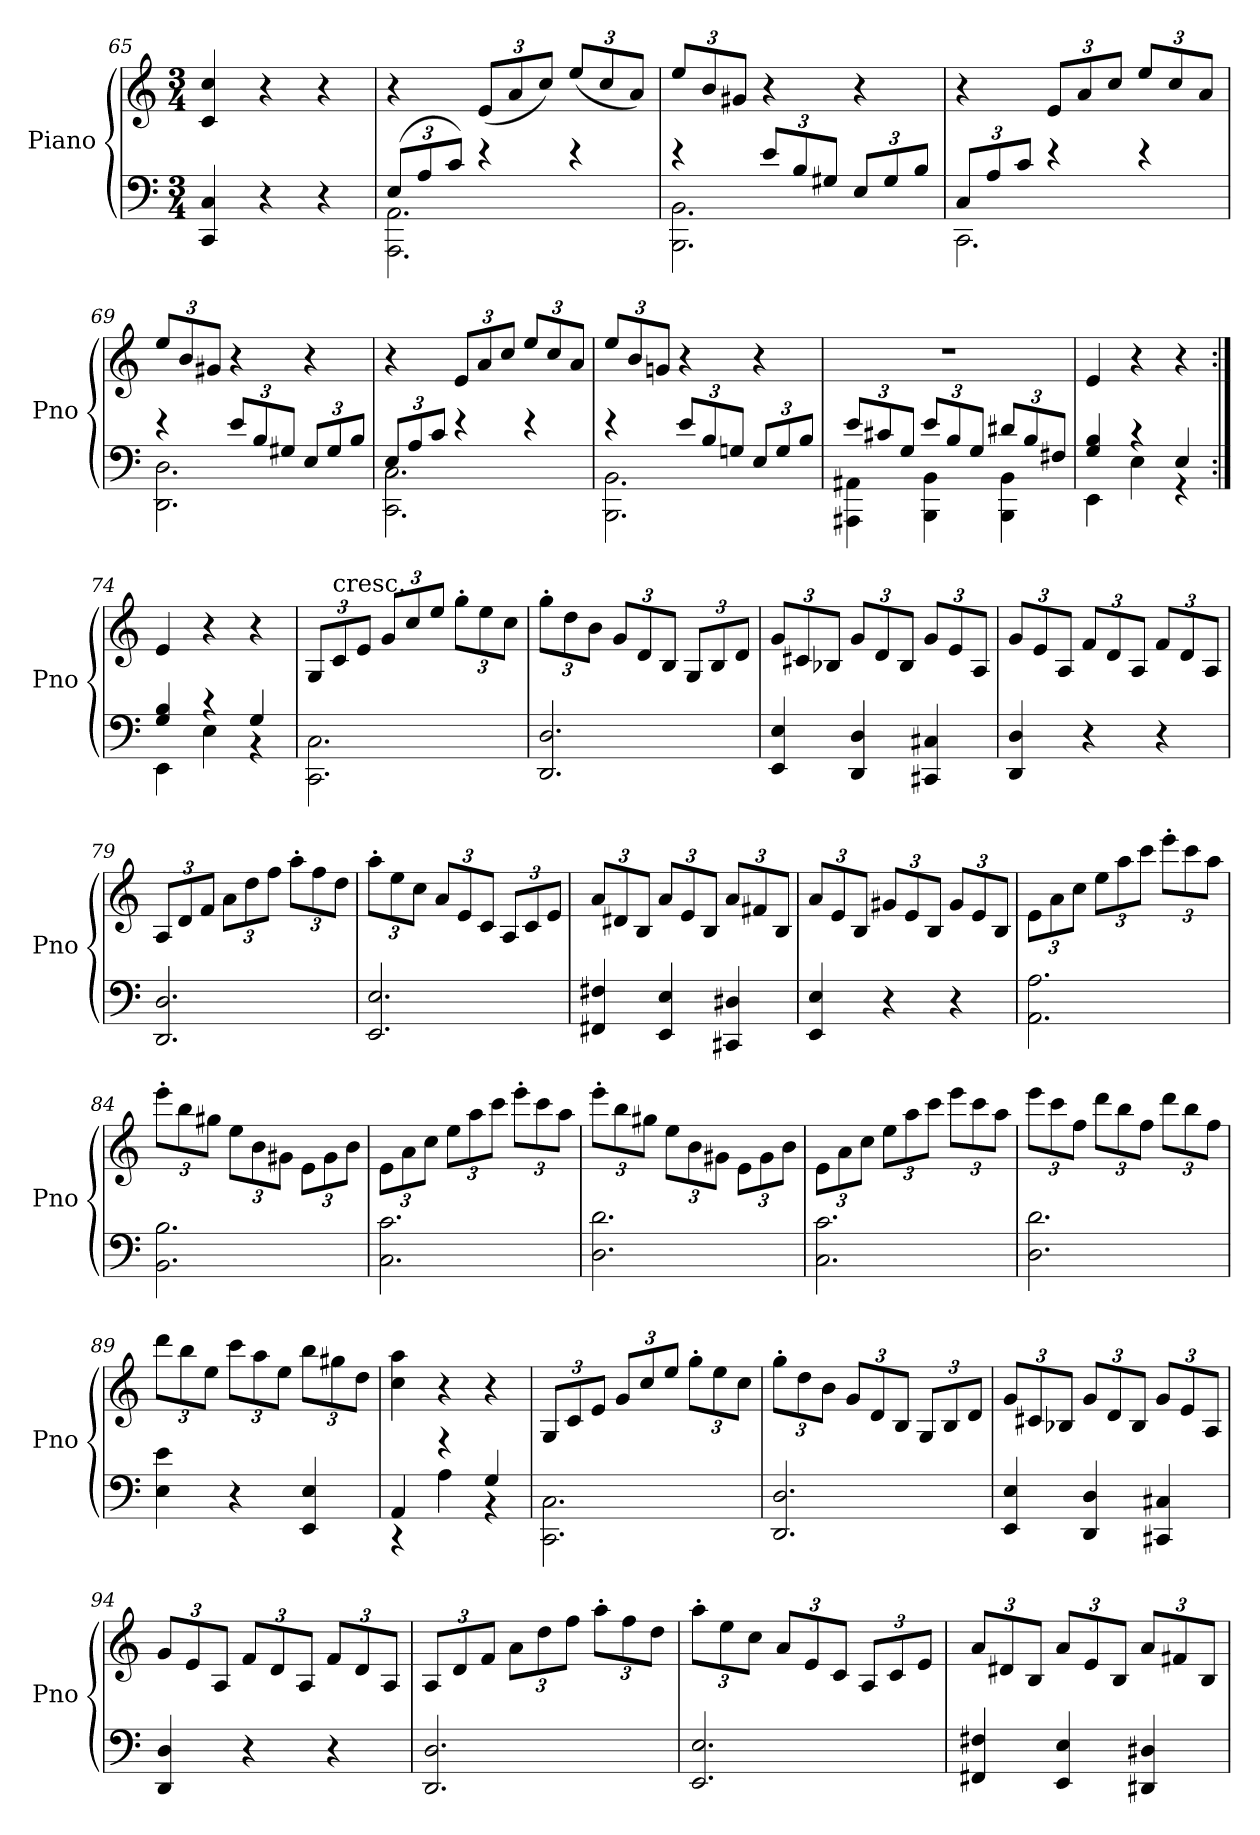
**kern	**kern
*part1	*part1
*staff2	*staff1
*I"Piano	*
*I'Pno	*
*clefF4	*clefG2
*k[]	*k[]
*C:	*C:
*M3/4	*M3/4
=65	=65
4CC/ 4C/	4c/ 4cc/
4r	4r
4r	4r
=66	=66
*^	*
(12E/L	2.AAA\ 2.AA\	4r
12A/	.	.
12c/J)	.	.
4r	.	(12e/L
.	.	12a/
.	.	12cc/J)
4r	.	(12ee/L
.	.	12cc/
.	.	12a/J)
=67	=67	=67
4r	2.BBB\ 2.BB\	12ee/L
.	.	12b/
.	.	12g#X/J
12e/L	.	4r
12B/	.	.
12G#X/J	.	.
12E/L	.	4r
12G#/	.	.
12B/J	.	.
=68	=68	=68
12C/L	2.CC\	4r
12A/	.	.
12c/J	.	.
4r	.	12e/L
.	.	12a/
.	.	12cc/J
4r	.	12ee/L
.	.	12cc/
.	.	12a/J
=69	=69	=69
4r	2.DD\ 2.D\	12ee/L
.	.	12b/
.	.	12g#X/J
12e/L	.	4r
12B/	.	.
12G#X/J	.	.
12E/L	.	4r
12G#/	.	.
12B/J	.	.
=70	=70	=70
12E/L	2.CC\ 2.C\	4r
12A/	.	.
12c/J	.	.
4r	.	12e/L
.	.	12a/
.	.	12cc/J
4r	.	12ee/L
.	.	12cc/
.	.	12a/J
=71	=71	=71
4r	2.BBB\ 2.BB\	12ee/L
.	.	12b/
.	.	12gn/J
12e/L	.	4r
12B/	.	.
12Gn/J	.	.
12E/L	.	4r
12G/	.	.
12B/J	.	.
=72	=72	=72
12e/L	4AAA#X\ 4AA#X\	2.r
12c#X/	.	.
12G/J	.	.
12e/L	4BBB\ 4BB\	.
12B/	.	.
12G/J	.	.
12d#X/L	4BBB\ 4BB\	.
12B/	.	.
12F#X/J	.	.
=73	=73	=73
4G/ 4B/	4EE\	4e/
4r	4E\	4r
4E/	4r	4r
=74:|!	=74:|!	=74:|!
4G/ 4B/	4EE\	4e/
4r	4E\	4r
4G/	4r	4r
*v	*v	*
=75	=75
2.CC\ 2.C\	12G/L
!	!LO:TX:t=cresc.
.	12c/
.	12e/J
.	12g/L
.	12cc/
.	12ee/J
.	12gg'\L
.	12ee\
.	12cc\J
=76	=76
2.DD/ 2.D/	12gg'\L
.	12dd\
.	12b\J
.	12g/L
.	12d/
.	12B/J
.	12G/L
.	12B/
.	12d/J
=77	=77
4EE/ 4E/	12g/L
.	12c#X/
.	12B-X/J
4DD/ 4D/	12g/L
.	12d/
.	12B-/J
4CC#X/ 4C#X/	12g/L
.	12e/
.	12A/J
=78	=78
4DD/ 4D/	12g/L
.	12e/
.	12A/J
4r	12f/L
.	12d/
.	12A/J
4r	12f/L
.	12d/
.	12A/J
=79	=79
2.DD/ 2.D/	12A/L
.	12d/
.	12f/J
.	12a\L
.	12dd\
.	12ff\J
.	12aa'\L
.	12ff\
.	12dd\J
=80	=80
2.EE/ 2.E/	12aa'\L
.	12ee\
.	12cc\J
.	12a/L
.	12e/
.	12c/J
.	12A/L
.	12c/
.	12e/J
=81	=81
4FF#X/ 4F#X/	12a/L
.	12d#X/
.	12B/J
4EE/ 4E/	12a/L
.	12e/
.	12B/J
4CC#X/ 4D#X/	12a/L
.	12f#X/
.	12B/J
=82	=82
4EE/ 4E/	12a/L
.	12e/
.	12B/J
4r	12g#X/L
.	12e/
.	12B/J
4r	12g#/L
.	12e/
.	12B/J
=83	=83
2.AA\ 2.A\	12e\L
.	12a\
.	12cc\J
.	12ee\L
.	12aa\
.	12ccc\J
.	12eee'\L
.	12ccc\
.	12aa\J
=84	=84
2.BB\ 2.B\	12eee'\L
.	12bb\
.	12gg#X\J
.	12ee\L
.	12b\
.	12g#X\J
.	12e\L
.	12g#\
.	12b\J
=85	=85
2.C\ 2.c\	12e\L
.	12a\
.	12cc\J
.	12ee\L
.	12aa\
.	12ccc\J
.	12eee'\L
.	12ccc\
.	12aa\J
=86	=86
2.D\ 2.d\	12eee'\L
.	12bb\
.	12gg#X\J
.	12ee\L
.	12b\
.	12g#X\J
.	12e\L
.	12g#\
.	12b\J
=87	=87
2.C\ 2.c\	12e\L
.	12a\
.	12cc\J
.	12ee\L
.	12aa\
.	12ccc\J
.	12eee\L
.	12ccc\
.	12aa\J
=88	=88
2.D\ 2.d\	12eee\L
.	12ccc\
.	12ff\J
.	12ddd\L
.	12bb\
.	12ff\J
.	12ddd\L
.	12bb\
.	12ff\J
=89	=89
4E\ 4e\	12ddd\L
.	12bb\
.	12ee\J
4r	12ccc\L
.	12aa\
.	12ee\J
4EE/ 4E/	12bb\L
.	12gg#X\
.	12dd\J
=90	=90
*^	*
4AA/	4r	4cc\ 4aa\
4r	4A\	4r
4G/	4r	4r
*v	*v	*
=91	=91
2.CC\ 2.C\	12G/L
.	12c/
.	12e/J
.	12g/L
.	12cc/
.	12ee/J
.	12gg'\L
.	12ee\
.	12cc\J
=92	=92
2.DD/ 2.D/	12gg'\L
.	12dd\
.	12b\J
.	12g/L
.	12d/
.	12B/J
.	12G/L
.	12B/
.	12d/J
=93	=93
4EE/ 4E/	12g/L
.	12c#X/
.	12B-X/J
4DD/ 4D/	12g/L
.	12d/
.	12B-/J
4CC#X/ 4C#X/	12g/L
.	12e/
.	12A/J
=94	=94
4DD/ 4D/	12g/L
.	12e/
.	12A/J
4r	12f/L
.	12d/
.	12A/J
4r	12f/L
.	12d/
.	12A/J
=95	=95
2.DD/ 2.D/	12A/L
.	12d/
.	12f/J
.	12a\L
.	12dd\
.	12ff\J
.	12aa'\L
.	12ff\
.	12dd\J
=96	=96
2.EE/ 2.E/	12aa'\L
.	12ee\
.	12cc\J
.	12a/L
.	12e/
.	12c/J
.	12A/L
.	12c/
.	12e/J
=97	=97
4FF#X/ 4F#X/	12a/L
.	12d#X/
.	12B/J
4EE/ 4E/	12a/L
.	12e/
.	12B/J
4DD#X/ 4D#X/	12a/L
.	12f#X/
.	12B/J
=	=
*-	*-
